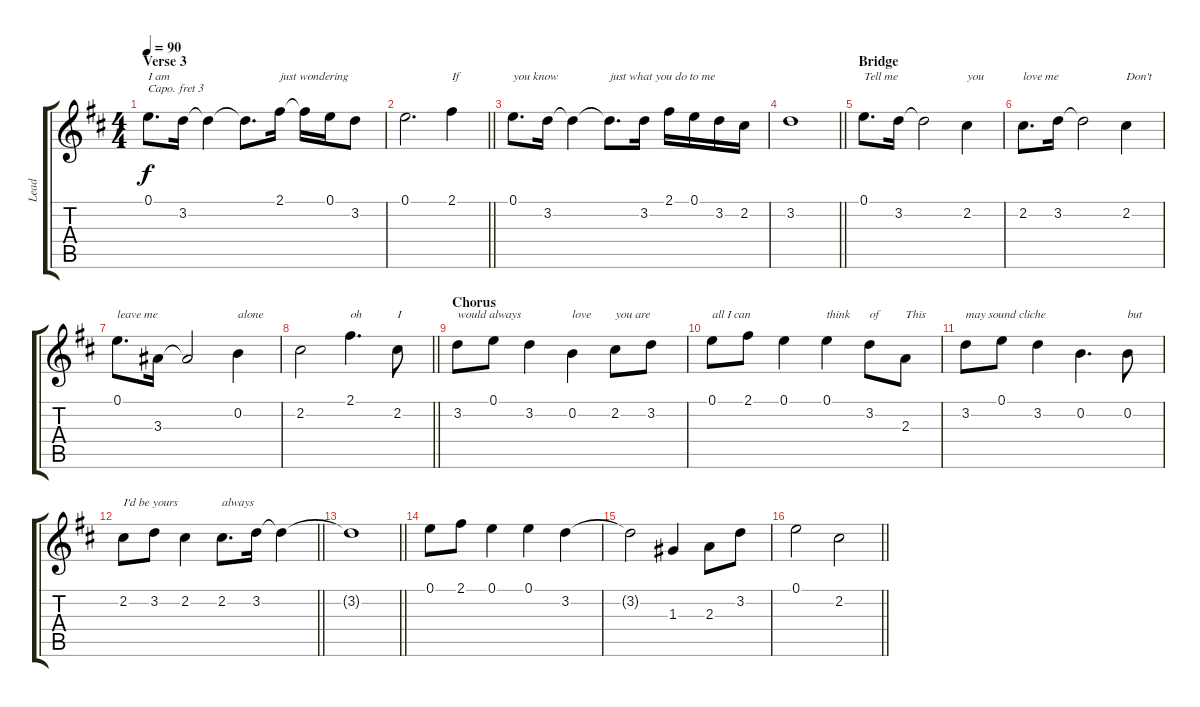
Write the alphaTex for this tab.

\track ("Lead" "Lead") {instrument electricguitarjazz}
\staff {score tabs}
\capo 3
\tuning (Db4 Ab3 E3 B2 Gb2 Db2) {hide}
\ts (4 4)
\section ("" "Verse 3")
\tempo 90
\clef g2
\ks d
0.1.8{d txt "I am" dy f} 3.2.16 3.2{t}.4 3.2{t}.8{d} 2.1.16{txt "just wondering"} 2.1{t}.16 0.1.16 3.2.8 |
\barLineRight lightlight
0.1.2{d} 2.1.4{txt "If"} |
0.1.8{d txt "you know"} 3.2.16 3.2{t}.4 3.2{t}.8{d txt "just what you do to me"} 3.2.16 2.1.16 0.1.16 3.2.16 2.2.16 |
\barLineRight lightlight
3.2.1 |
\section ("" "Bridge")
0.1.8{d txt "Tell me"} 3.2.16 3.2{t}.2 2.2.4{txt "you"} |
2.2.8{d txt "love me"} 3.2.16 3.2{t}.2 2.2.4{txt "Don't"} |
0.1.8{d txt "leave me"} 3.3.16 3.3{t}.2 0.2.4{txt "alone"} |
\barLineRight lightlight
2.2.2 2.1.4{d txt "oh"} 2.2.8{txt "I"} |
\section ("" "Chorus")
3.2.8{txt "would always"} 0.1.8 3.2.4 0.2.4{txt "love"} 2.2.8{txt "you are"} 3.2.8 |
0.1.8{txt "all I can"} 2.1.8 0.1.4 0.1.4{txt "think"} 3.2.8{txt "of"} 2.3.8{txt "This"} |
3.2.8{txt "may sound cliche"} 0.1.8 3.2.4 0.2.4{d} 0.2.8{txt "but"} |
\barLineRight lightlight
2.2.8{txt "I'd be yours"} 3.2.8 2.2.4 2.2.8{d txt "always"} 3.2.16 3.2{t}.4 |
\barLineRight lightlight
3.2{t}.1 |
0.1.8 2.1.8 0.1.4 0.1.4 3.2.4 |
3.2{t}.2 1.3.4 2.3.8 3.2.8 |
\barLineRight lightlight
0.1.2 2.2.2
